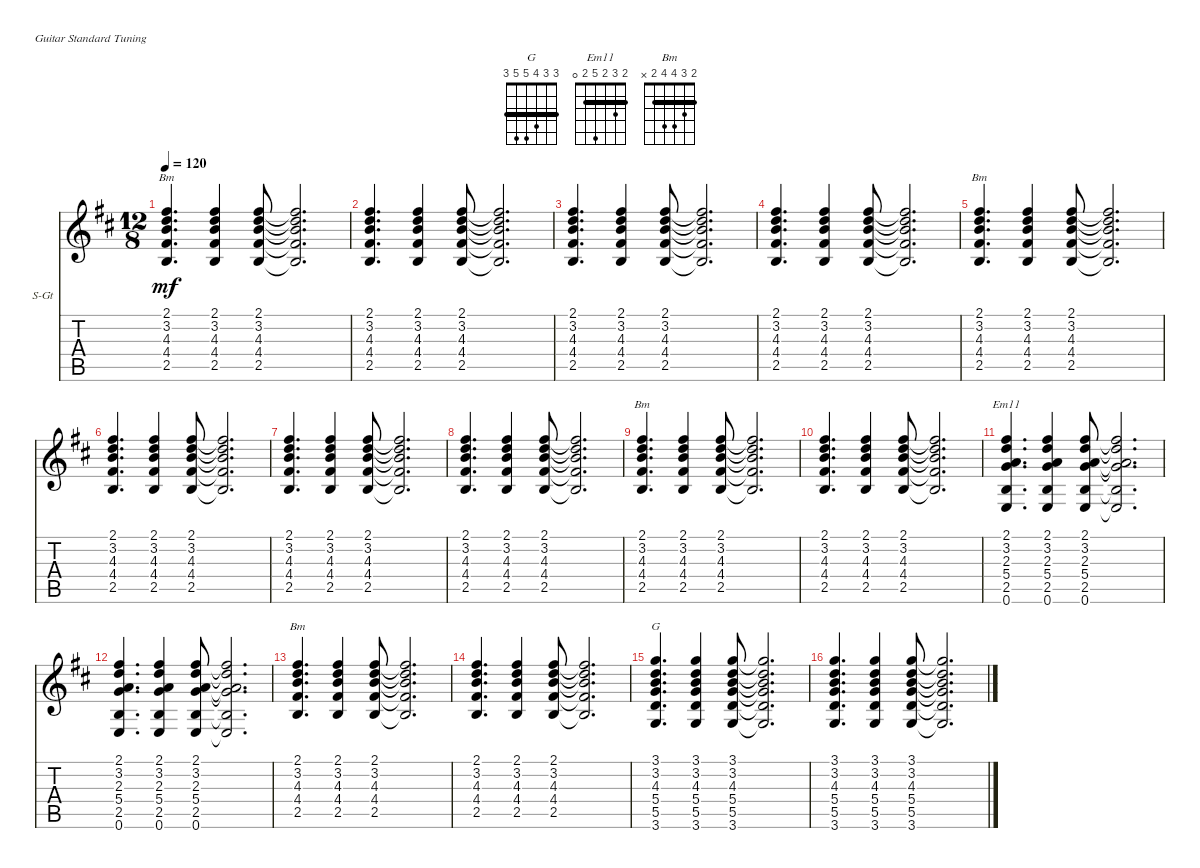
\defaultSystemsLayout 4
\bracketExtendMode nobrackets
\firstSystemTrackNameOrientation horizontal
\otherSystemsTrackNameOrientation horizontal
\track ("Rythm Guitar" "S-Gt") {instrument acousticguitarsteel}
\staff {score tabs}
\tuning (E4 B3 G3 D3 A2 E2)
\chord ("G" 3 3 4 5 5 3) {showfingering false barre (3 3)}
\chord ("Em11" 2 3 2 5 2 0) {showfingering false barre (2 2)}
\chord ("Bm" 2 3 4 4 2 x) {showfingering false barre 2}
\ts (12 8)
\tempo 120
\clef g2
\ks d
(2.5 4.4 4.3 3.2 2.1).4{d ch "Bm" dy mf} (2.5 4.4 4.3 3.2 2.1).4 (2.5 4.4 4.3 3.2 2.1).8 (2.5{t} 4.4{t} 4.3{t} 3.2{t} 2.1{t}).2{d} |
(2.5 4.4 4.3 3.2 2.1).4{d} (2.5 4.4 4.3 3.2 2.1).4 (2.5 4.4 4.3 3.2 2.1).8 (2.5{t} 4.4{t} 4.3{t} 3.2{t} 2.1{t}).2{d} |
(2.5 4.4 4.3 3.2 2.1).4{d} (2.5 4.4 4.3 3.2 2.1).4 (2.5 4.4 4.3 3.2 2.1).8 (2.5{t} 4.4{t} 4.3{t} 3.2{t} 2.1{t}).2{d} |
(2.5 4.4 4.3 3.2 2.1).4{d} (2.5 4.4 4.3 3.2 2.1).4 (2.5 4.4 4.3 3.2 2.1).8 (2.5{t} 4.4{t} 4.3{t} 3.2{t} 2.1{t}).2{d} |
(2.5 4.4 4.3 3.2 2.1).4{d ch "Bm"} (2.5 4.4 4.3 3.2 2.1).4 (2.5 4.4 4.3 3.2 2.1).8 (2.5{t} 4.4{t} 4.3{t} 3.2{t} 2.1{t}).2{d} |
(2.5 4.4 4.3 3.2 2.1).4{d} (2.5 4.4 4.3 3.2 2.1).4 (2.5 4.4 4.3 3.2 2.1).8 (2.5{t} 4.4{t} 4.3{t} 3.2{t} 2.1{t}).2{d} |
(2.5 4.4 4.3 3.2 2.1).4{d} (2.5 4.4 4.3 3.2 2.1).4 (2.5 4.4 4.3 3.2 2.1).8 (2.5{t} 4.4{t} 4.3{t} 3.2{t} 2.1{t}).2{d} |
(2.5 4.4 4.3 3.2 2.1).4{d} (2.5 4.4 4.3 3.2 2.1).4 (2.5 4.4 4.3 3.2 2.1).8 (2.5{t} 4.4{t} 4.3{t} 3.2{t} 2.1{t}).2{d} |
(2.5 4.4 4.3 3.2 2.1).4{d ch "Bm"} (2.5 4.4 4.3 3.2 2.1).4 (2.5 4.4 4.3 3.2 2.1).8 (2.5{t} 4.4{t} 4.3{t} 3.2{t} 2.1{t}).2{d} |
(2.5 4.4 4.3 3.2 2.1).4{d} (2.5 4.4 4.3 3.2 2.1).4 (2.5 4.4 4.3 3.2 2.1).8 (2.5{t} 4.4{t} 4.3{t} 3.2{t} 2.1{t}).2{d} |
(0.6 2.5 5.4 2.3 3.2 2.1).4{d ch "Em11"} (0.6 2.5 5.4 2.3 3.2 2.1).4 (0.6 2.5 5.4 2.3 3.2 2.1).8 (0.6{t} 2.5{t} 5.4{t} 2.3{t} 3.2{t} 2.1{t}).2{d} |
(0.6 2.5 5.4 2.3 3.2 2.1).4{d} (0.6 2.5 5.4 2.3 3.2 2.1).4 (0.6 2.5 5.4 2.3 3.2 2.1).8 (0.6{t} 2.5{t} 5.4{t} 2.3{t} 3.2{t} 2.1{t}).2{d} |
(2.5 4.4 4.3 3.2 2.1).4{d ch "Bm"} (2.5 4.4 4.3 3.2 2.1).4 (2.5 4.4 4.3 3.2 2.1).8 (2.5{t} 4.4{t} 4.3{t} 3.2{t} 2.1{t}).2{d} |
(2.5 4.4 4.3 3.2 2.1).4{d} (2.5 4.4 4.3 3.2 2.1).4 (2.5 4.4 4.3 3.2 2.1).8 (2.5{t} 4.4{t} 4.3{t} 3.2{t} 2.1{t}).2{d} |
(3.6 5.5 5.4 4.3 3.2 3.1).4{d ch "G"} (3.6 5.5 5.4 4.3 3.2 3.1).4 (3.6 5.5 5.4 4.3 3.2 3.1).8 (3.6{t} 5.5{t} 5.4{t} 4.3{t} 3.2{t} 3.1{t}).2{d} |
(3.6 5.5 5.4 4.3 3.2 3.1).4{d} (3.6 5.5 5.4 4.3 3.2 3.1).4 (3.6 5.5 5.4 4.3 3.2 3.1).8 (3.6{t} 5.5{t} 5.4{t} 4.3{t} 3.2{t} 3.1{t}).2{d}
